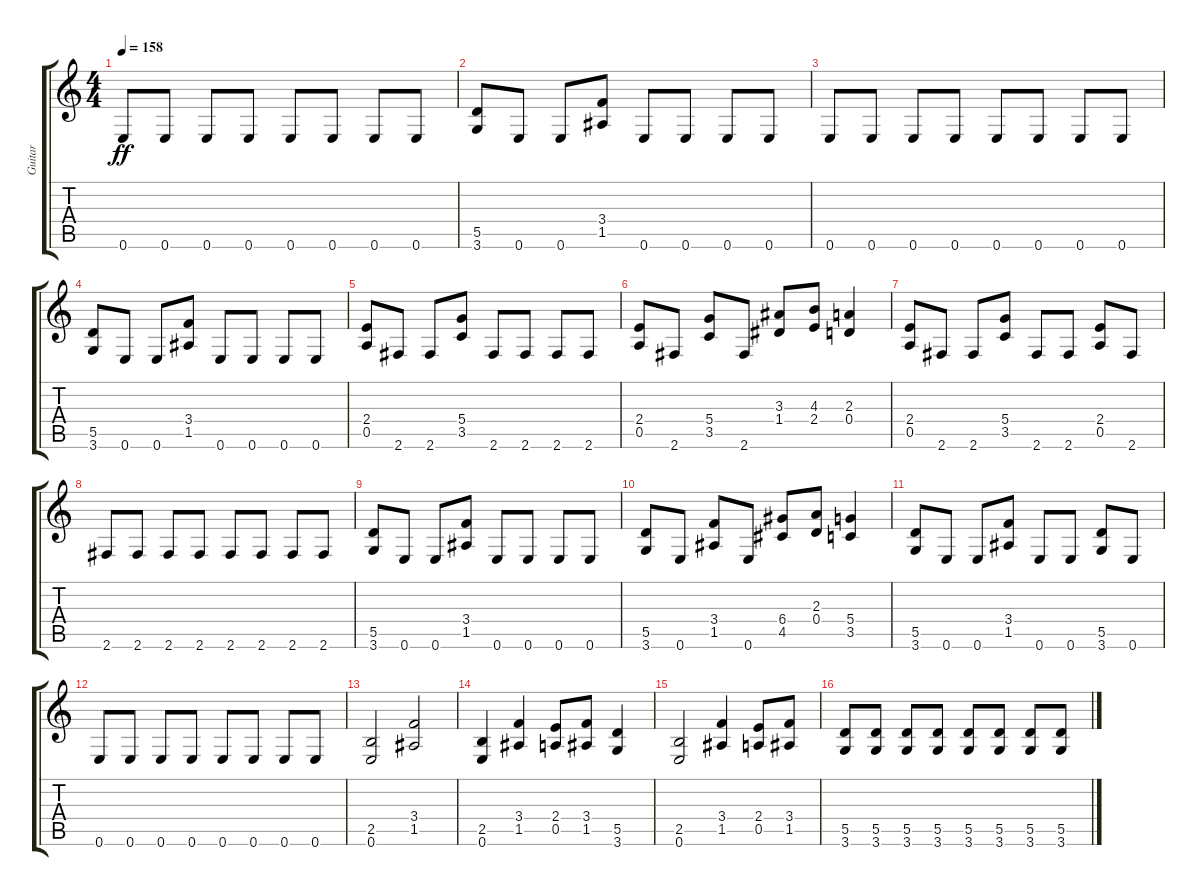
\track ("Guitar" "Guitar") {instrument distortionguitar}
\staff {score tabs}
\tuning (E4 B3 G3 D3 A2 E2) {hide}
\ts (4 4)
\tempo 158
\clef g2
\ks c
0.6.8{dy ff} 0.6.8 0.6.8 0.6.8 0.6.8 0.6.8 0.6.8 0.6.8 |
(5.5 3.6).8 0.6.8 0.6.8 (3.4 1.5).8 0.6.8 0.6.8 0.6.8 0.6.8 |
0.6.8 0.6.8 0.6.8 0.6.8 0.6.8 0.6.8 0.6.8 0.6.8 |
(5.5 3.6).8 0.6.8 0.6.8 (3.4 1.5).8 0.6.8 0.6.8 0.6.8 0.6.8 |
(2.4 0.5).8 2.6.8 2.6.8 (5.4 3.5).8 2.6.8 2.6.8 2.6.8 2.6.8 |
(2.4 0.5).8 2.6.8 (5.4 3.5).8 2.6.8 (3.3 1.4).8 (4.3 2.4).8 (2.3 0.4).4 |
(2.4 0.5).8 2.6.8 2.6.8 (5.4 3.5).8 2.6.8 2.6.8 (2.4 0.5).8 2.6.8 |
2.6.8 2.6.8 2.6.8 2.6.8 2.6.8 2.6.8 2.6.8 2.6.8 |
(5.5 3.6).8 0.6.8 0.6.8 (3.4 1.5).8 0.6.8 0.6.8 0.6.8 0.6.8 |
(5.5 3.6).8 0.6.8 (3.4 1.5).8 0.6.8 (6.4 4.5).8 (2.3 0.4).8 (5.4 3.5).4 |
(5.5 3.6).8 0.6.8 0.6.8 (3.4 1.5).8 0.6.8 0.6.8 (5.5 3.6).8 0.6.8 |
0.6.8 0.6.8 0.6.8 0.6.8 0.6.8 0.6.8 0.6.8 0.6.8 |
(2.5 0.6).2 (3.4 1.5).2 |
(2.5 0.6).4 (3.4 1.5).4 (2.4 0.5).8 (3.4 1.5).8 (5.5 3.6).4 |
(2.5 0.6).2 (3.4 1.5).4 (2.4 0.5).8 (3.4 1.5).8 |
(5.5 3.6).8 (5.5 3.6).8 (5.5 3.6).8 (5.5 3.6).8 (5.5 3.6).8 (5.5 3.6).8 (5.5 3.6).8 (5.5 3.6).8
